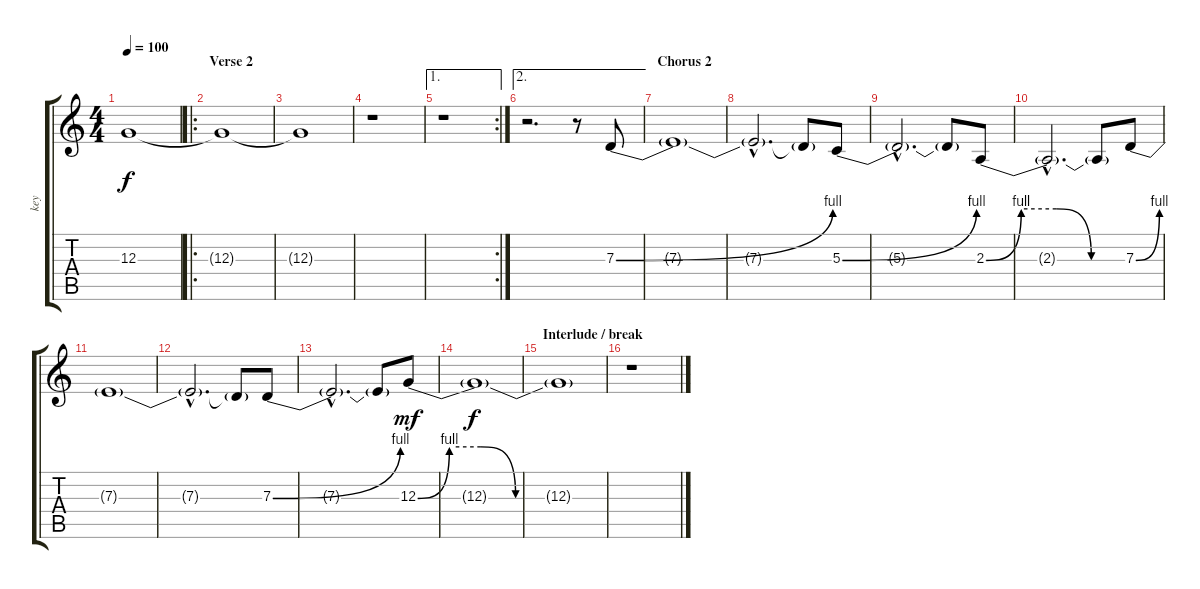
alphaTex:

\track ("key" "key") {instrument lead2sawtooth}
\staff {score tabs}
\tuning (E4 B3 G3 D3 A2 E2) {hide}
\ts (4 4)
\tempo 100
\clef g2
\ks c
12.3{t}.1{dy f} |
\ro
\section ("" "Verse 2")
12.3{t}.1{volume 5} |
12.3{t}.1 |
r.1 |
\ae 1
\rc 2
r.1 |
\ae 2
r.2{d} r.8 7.3{be (bend 0 0 60 4)}.8{volume 14} |
\section ("" "Chorus 2")
7.3{t}.1 |
7.3{hac t}.2{d} 7.3{t}.8 5.3{be (bend 0 0 60 4)}.8 |
5.3{hac t}.2{d} 5.3{t}.8 2.3{be (custom 0 0 15 4 30 4 45 0 60 0)}.8 |
2.3{hac t}.2{d} 2.3{t}.8 7.3{be (bend 0 0 60 4)}.8 |
7.3{t}.1 |
7.3{hac t}.2{d} 7.3{t}.8 7.3{be (bend 0 0 60 4)}.8 |
7.3{hac t}.2{d} 7.3{t}.8 12.3{be (custom 0 0 10 4 20 4 31 0 60 0)}.8{dy mf} |
12.3{t}.1{dy f} |
\section ("" "Interlude / break")
12.3{t}.1{volume 0} |
r.1
